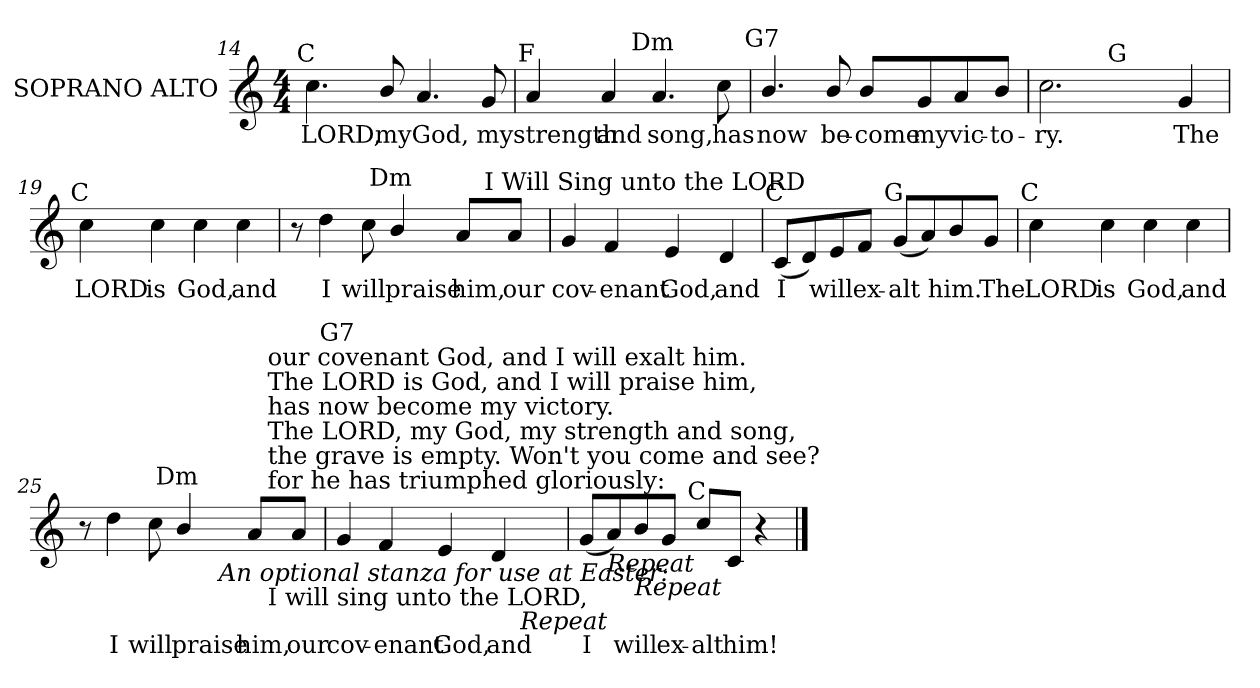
**kern	**text
*part1	*part1
*staff1	*staff1
*I"SOPRANO ALTO	*
*I'S. A.	*
*clefG2	*
*k[]	*
*C:	*
*M4/4	*
=14	=14
!LO:TX:a:cj:t=C	!
!	!LO:LY:b:color=#000000
4.cci\	LORD,
!	!LO:LY:b:color=#000000
8bi/	my
!	!LO:LY:b:color=#000000
4.ai/	God,
!	!LO:LY:b:color=#000000
8gi/	my
=15	=15
!LO:TX:a:cj:t=F	!
!	!LO:LY:b:color=#000000
4ai/	strength
!	!LO:LY:b:color=#000000
4ai/	and
!LO:TX:a:cj:t=Dm	!
!	!LO:LY:b:color=#000000
4.ai/	song,
!	!LO:LY:b:color=#000000
8cci\	has
=16	=16
!LO:TX:a:cj:t=G7	!
!	!LO:LY:b:color=#000000
4.bi/	now
!	!LO:LY:b:color=#000000
8bi/	be-
!	!LO:LY:b:color=#000000
8bi/L	-come
!	!LO:LY:b:color=#000000
8gi/	my
!	!LO:LY:b:color=#000000
8ai/	vic-
!	!LO:LY:b:color=#000000
8bi/J	-to-
=17	=17
!LO:TX:a:cj:t=C	!
!	!LO:LY:b:color=#000000
*^	*
2.cci\	2ryy	-ry.
!	!LO:TX:a:cj:t=G	!
.	4ryy	.
*v	*v	*
!!LO:PB:g=z
=18-	=18-
*^	*
!LO:TX:a:t=Page 2	!	!
!	!	!LO:LY:b:color=#000000
*v	*v	*
4gi/	The
=19	=19
!LO:TX:a:cj:t=C	!
!	!LO:LY:b:color=#000000
4cci\	LORD
!	!LO:LY:b:color=#000000
4cci\	is
!	!LO:LY:b:color=#000000
4cci\	God,
!	!LO:LY:b:color=#000000
4cci\	and
=20	=20
!LO:TX:a:cj:t=F	!
*^	*
8r	2ryy	.
!	!	!LO:LY:b:color=#000000
4ddi\	.	I
!	!	!LO:LY:b:color=#000000
8cci\	.	will
!LO:TX:a:cj:t=Dm	!	!
!	!	!LO:LY:b:color=#000000
4bi/	4ryy	praise
!	!	!LO:LY:b:color=#000000
8ai/L	32ryy	him,
.	64ryy	.
.	256.ryy	.
!	!LO:TX:a:t=I Will Sing unto the LORD	!
.	8ryy	.
!	!	!LO:LY:b:color=#000000
8ai/J	.	our
.	16ryy	.
.	128ryy	.
.	512ryy	.
*v	*v	*
=21	=21
*^	*
!LO:TX:a:cj:t=G7	!	!
!	!	!LO:LY:b:color=#000000
*v	*v	*
4gi/	cov-
!	!LO:LY:b:color=#000000
4fi/	-enant
!!LO:LB:g=z
=22-	=22-
!	!LO:LY:b:color=#000000
4ei/	God,
!	!LO:LY:b:color=#000000
4di/	and
=23	=23
!LO:TX:a:cj:t=C	!
!	!LO:LY:b:color=#000000
(8ci/L	I
8di/)	.
!	!LO:LY:b:color=#000000
8ei/	will
!	!LO:LY:b:color=#000000
8fi/J	ex-
!LO:TX:a:cj:t=G	!
!	!LO:LY:b:color=#000000
(8gi/L	-alt
8ai/)	.
!	!LO:LY:b:color=#000000
8bi/	him.
!	!LO:LY:b:color=#000000
8gi/J	The
=24	=24
!LO:TX:a:cj:t=C	!
!	!LO:LY:b:color=#000000
4cci\	LORD
!	!LO:LY:b:color=#000000
4cci\	is
!	!LO:LY:b:color=#000000
4cci\	God,
!	!LO:LY:b:color=#000000
4cci\	and
!!LO:LB:g=z
=25	=25
!LO:TX:a:cj:t=F	!
*^	*
*	*^	*
8r	2ryy	2ryy	.
!	!	!	!LO:LY:b:color=#000000
4ddi\	.	.	I
!	!	!	!LO:LY:b:color=#000000
8cci\	.	.	will
!LO:TX:a:cj:t=Dm	!	!	!
!	!	!	!LO:LY:b:color=#000000
4bi/	16ryy	4ryy	praise
.	32ryy	.	.
.	64ryy	.	.
.	256ryy	.	.
.	1024ryy	.	.
!	!LO:TX:b:i:t=An optional stanza for use at Easter&colon;	!	!
.	4ryy	.	.
!	!	!	!LO:LY:b:color=#000000
8ai/L	.	16ryy	him,
!	!	!LO:TX:b:t=I will sing unto the LORD,	!
!	!	!LO:TX:t=for he has triumphed gloriously&colon;	!
!	!	!LO:TX:t=the grave is empty. Won't you come and see?	!
!	!	!LO:TX:t=The LORD, my God, my strength and song,	!
!	!	!LO:TX:t=has now become my victory.	!
!	!	!LO:TX:t=The LORD is God, and I will praise him,	!
!	!	!LO:TX:t=our covenant God, and I will exalt him.	!
.	.	8.ryy	.
.	8ryy	.	.
!	!	!	!LO:LY:b:color=#000000
8ai/J	.	.	our
.	128ryy	.	.
.	512.ryy	.	.
*v	*v	*v	*
=26	=26
*^	*
*	*^	*
!LO:TX:a:cj:t=G7	!	!	!
!	!	!	!LO:LY:b:color=#000000
*	*v	*v	*
4gi/	2ryy	cov-
!	!	!LO:LY:b:color=#000000
4fi/	.	-enant
!	!	!LO:LY:b:color=#000000
4ei/	4ryy	God,
!	!	!LO:LY:b:color=#000000
4di/	16ryy	and
.	64ryy	.
.	512.ryy	.
!	!LO:TX:b:i:t=Repeat	!
.	8ryy	.
.	32ryy	.
.	128ryy	.
.	256ryy	.
.	1024ryy	.
*v	*v	*
=27	=27
*^	*
!LO:TX:a:cj:t=G	!	!
!	!	!LO:LY:b:color=#000000
*v	*v	*
(8gi/L	I
!LO:TX:b:i:t=Repeat	!
8ai/)	.
!LO:TX:b:i:t=Repeat	!
!	!LO:LY:b:color=#000000
8bi/	will
!	!LO:LY:b:color=#000000
8gi/J	ex-
!LO:TX:a:cj:t=C	!
!	!LO:LY:b:color=#000000
8cci/L	-alt
!	!LO:LY:b:color=#000000
8ci/J	him!
4r	.
==	==
*-	*-
